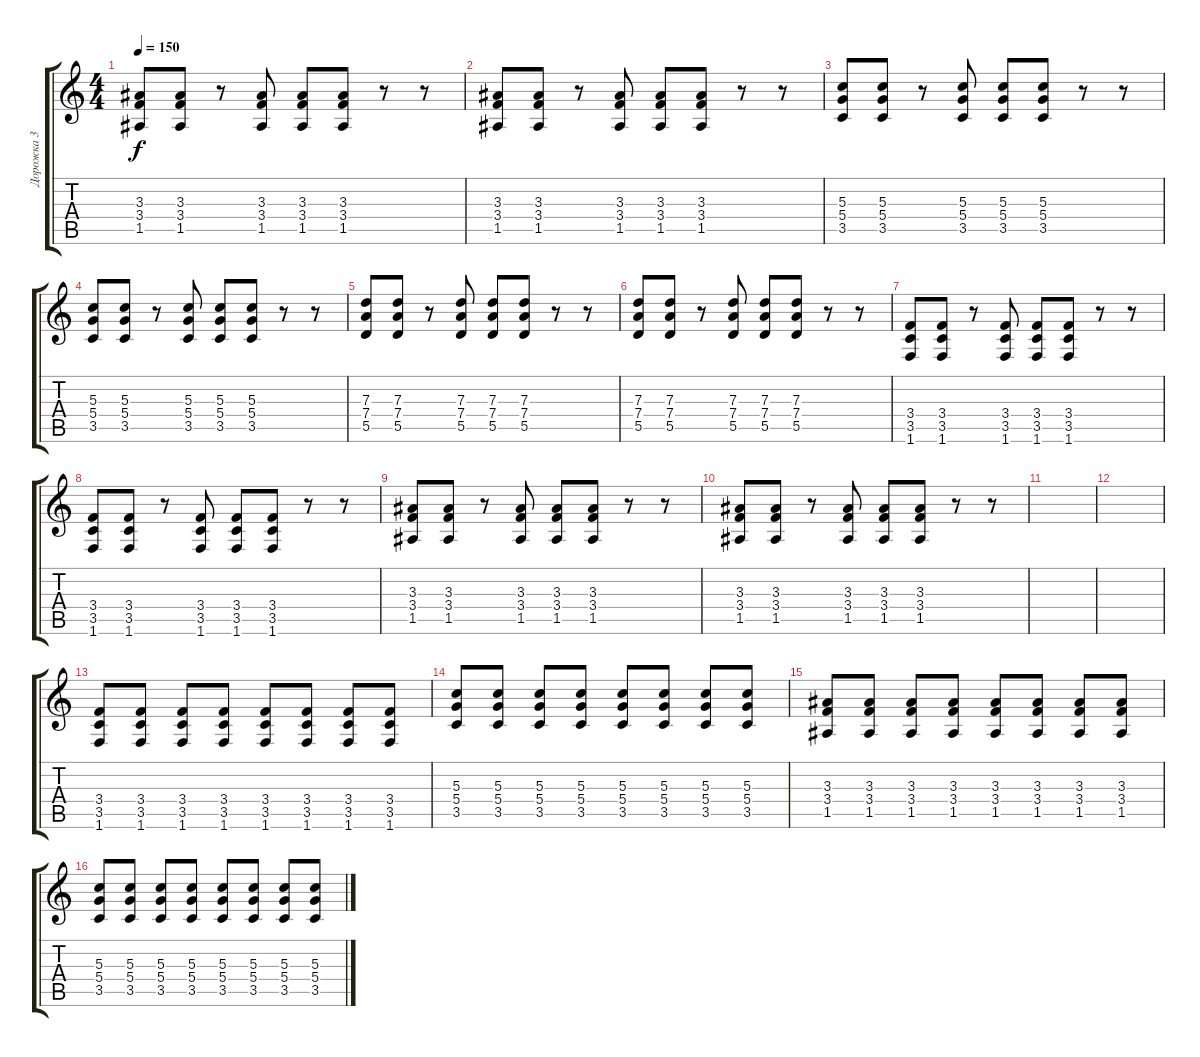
\track ("Дорожка 3" "Дорожка 3") {instrument distortionguitar}
\staff {score tabs}
\tuning (E4 B3 G3 D3 A2 E2) {hide}
\ts (4 4)
\tempo 150
\clef g2
\ks c
(3.3 3.4 1.5).8{dy f} (3.3 3.4 1.5).8 r.8 (3.3 3.4 1.5).8 (3.3 3.4 1.5).8 (3.3 3.4 1.5).8 r.8 r.8 |
(3.3 3.4 1.5).8 (3.3 3.4 1.5).8 r.8 (3.3 3.4 1.5).8 (3.3 3.4 1.5).8 (3.3 3.4 1.5).8 r.8 r.8 |
(5.3 5.4 3.5).8 (5.3 5.4 3.5).8 r.8 (5.3 5.4 3.5).8 (5.3 5.4 3.5).8 (5.3 5.4 3.5).8 r.8 r.8 |
(5.3 5.4 3.5).8 (5.3 5.4 3.5).8 r.8 (5.3 5.4 3.5).8 (5.3 5.4 3.5).8 (5.3 5.4 3.5).8 r.8 r.8 |
(7.3 7.4 5.5).8 (7.3 7.4 5.5).8 r.8 (7.3 7.4 5.5).8 (7.3 7.4 5.5).8 (7.3 7.4 5.5).8 r.8 r.8 |
(7.3 7.4 5.5).8 (7.3 7.4 5.5).8 r.8 (7.3 7.4 5.5).8 (7.3 7.4 5.5).8 (7.3 7.4 5.5).8 r.8 r.8 |
(3.4 3.5 1.6).8 (3.4 3.5 1.6).8 r.8 (3.4 3.5 1.6).8 (3.4 3.5 1.6).8 (3.4 3.5 1.6).8 r.8 r.8 |
(3.4 3.5 1.6).8 (3.4 3.5 1.6).8 r.8 (3.4 3.5 1.6).8 (3.4 3.5 1.6).8 (3.4 3.5 1.6).8 r.8 r.8 |
(3.3 3.4 1.5).8 (3.3 3.4 1.5).8 r.8 (3.3 3.4 1.5).8 (3.3 3.4 1.5).8 (3.3 3.4 1.5).8 r.8 r.8 |
(3.3 3.4 1.5).8 (3.3 3.4 1.5).8 r.8 (3.3 3.4 1.5).8 (3.3 3.4 1.5).8 (3.3 3.4 1.5).8 r.8 r.8 |
|
|
(3.4 3.5 1.6).8 (3.4 3.5 1.6).8 (3.4 3.5 1.6).8 (3.4 3.5 1.6).8 (3.4 3.5 1.6).8 (3.4 3.5 1.6).8 (3.4 3.5 1.6).8 (3.4 3.5 1.6).8 |
(5.3 5.4 3.5).8 (5.3 5.4 3.5).8 (5.3 5.4 3.5).8 (5.3 5.4 3.5).8 (5.3 5.4 3.5).8 (5.3 5.4 3.5).8 (5.3 5.4 3.5).8 (5.3 5.4 3.5).8 |
(3.3 3.4 1.5).8 (3.3 3.4 1.5).8 (3.3 3.4 1.5).8 (3.3 3.4 1.5).8 (3.3 3.4 1.5).8 (3.3 3.4 1.5).8 (3.3 3.4 1.5).8 (3.3 3.4 1.5).8 |
(5.3 5.4 3.5).8 (5.3 5.4 3.5).8 (5.3 5.4 3.5).8 (5.3 5.4 3.5).8 (5.3 5.4 3.5).8 (5.3 5.4 3.5).8 (5.3 5.4 3.5).8 (5.3 5.4 3.5).8
